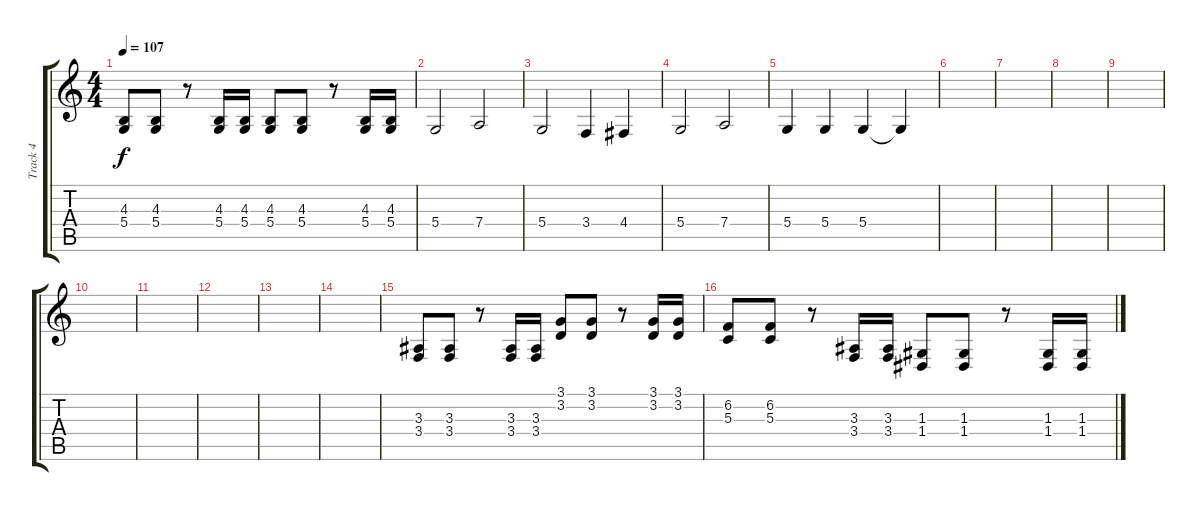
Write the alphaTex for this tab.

\track ("Track 4" "Track 4") {instrument stringensemble2}
\staff {score tabs}
\tuning (E4 B3 G3 D3 A2 E2) {hide}
\ts (4 4)
\tempo 107
\clef g2
\ks c
(4.3 5.4).8{dy f} (4.3 5.4).8 r.8 (4.3 5.4).16 (4.3 5.4).16 (4.3 5.4).8 (4.3 5.4).8 r.8 (4.3 5.4).16 (4.3 5.4).16 |
5.4.2 7.4.2 |
5.4.2 3.4.4 4.4.4 |
5.4.2 7.4.2 |
5.4.4 5.4.4 5.4.4 5.4{t}.4 |
|
|
|
|
|
|
|
|
|
(3.3 3.4).8 (3.3 3.4).8 r.8 (3.3 3.4).16 (3.3 3.4).16 (3.1 3.2).8 (3.1 3.2).8 r.8 (3.1 3.2).16 (3.1 3.2).16 |
(6.2 5.3).8 (6.2 5.3).8 r.8 (3.3 3.4).16 (3.3 3.4).16 (1.3 1.4).8 (1.3 1.4).8 r.8 (1.3 1.4).16 (1.3 1.4).16
